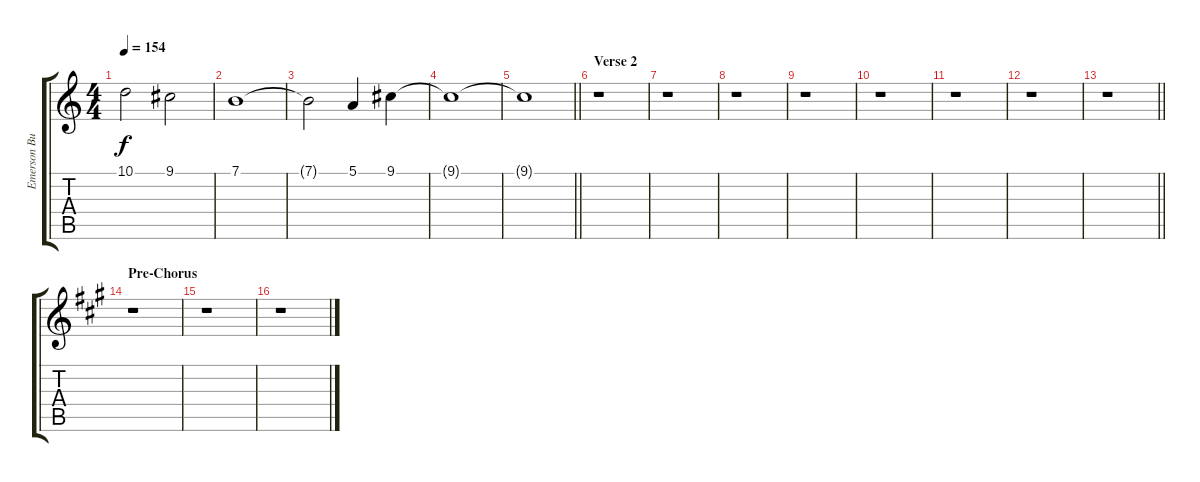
\track ("Emerson Burton (Keyboard)" "Emerson Bu") {instrument whistle}
\staff {score tabs}
\tuning (E4 B3 G3 D3 A2 E2) {hide}
\ts (4 4)
\tempo 154
\clef g2
\ks c
10.1.2{dy f} 9.1.2 |
7.1.1 |
7.1{t}.2 5.1.4 9.1.4 |
9.1{t}.1 |
\barLineRight lightlight
9.1{t}.1 |
\section ("" "Verse 2")
r.1 |
r.1 |
r.1 |
r.1 |
r.1 |
r.1 |
r.1 |
\barLineRight lightlight
r.1 |
\section ("" "Pre-Chorus")
\ks a
r.1 |
r.1 |
r.1
